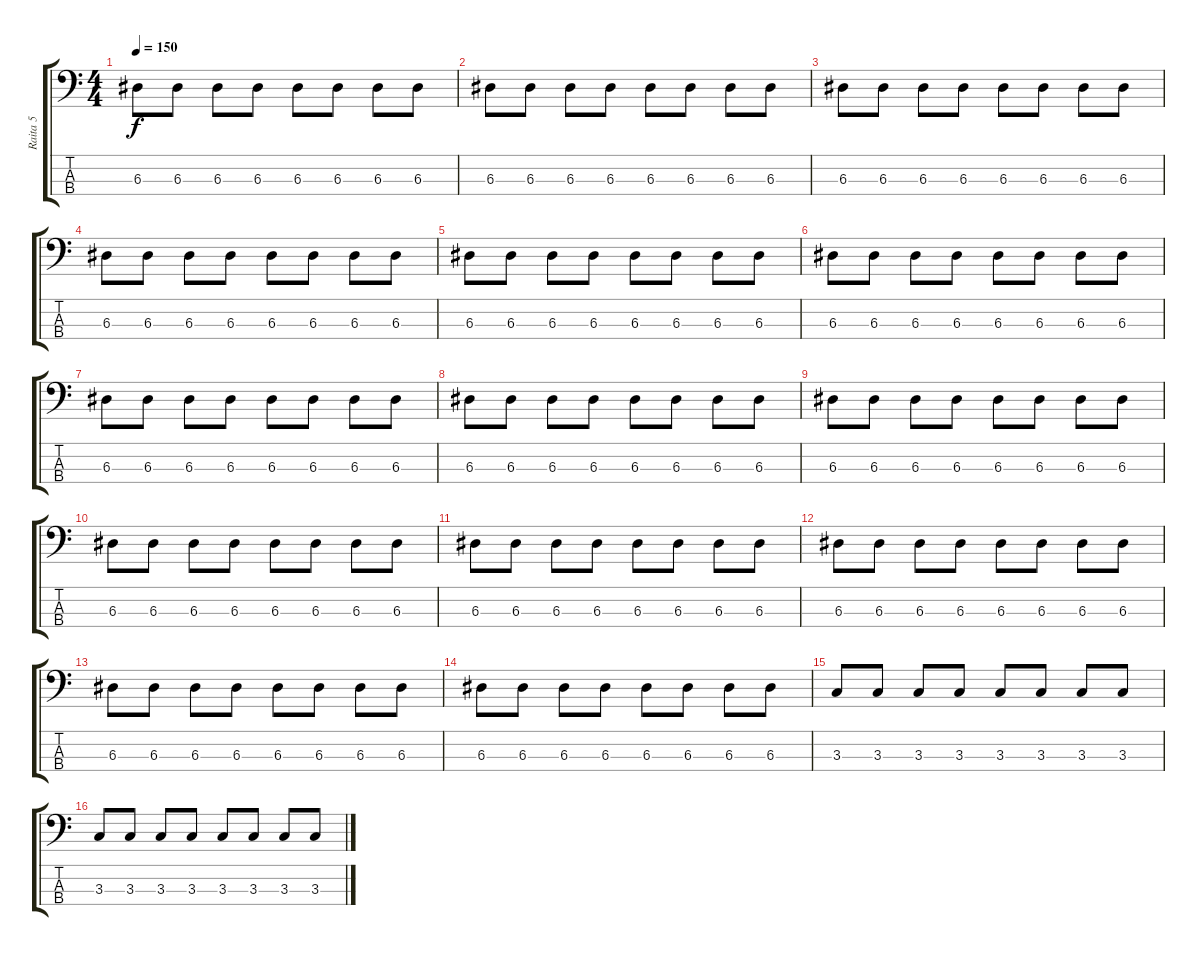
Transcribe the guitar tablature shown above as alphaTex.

\track ("Raita 5" "Raita 5") {instrument electricbasspick}
\staff {score tabs}
\tuning (G2 D2 A1 E1) {hide}
\ts (4 4)
\tempo 150
\clef f4
\ks c
6.3.8{dy f} 6.3.8 6.3.8 6.3.8 6.3.8 6.3.8 6.3.8 6.3.8 |
6.3.8 6.3.8 6.3.8 6.3.8 6.3.8 6.3.8 6.3.8 6.3.8 |
6.3.8 6.3.8 6.3.8 6.3.8 6.3.8 6.3.8 6.3.8 6.3.8 |
6.3.8 6.3.8 6.3.8 6.3.8 6.3.8 6.3.8 6.3.8 6.3.8 |
6.3.8 6.3.8 6.3.8 6.3.8 6.3.8 6.3.8 6.3.8 6.3.8 |
6.3.8 6.3.8 6.3.8 6.3.8 6.3.8 6.3.8 6.3.8 6.3.8 |
6.3.8 6.3.8 6.3.8 6.3.8 6.3.8 6.3.8 6.3.8 6.3.8 |
6.3.8 6.3.8 6.3.8 6.3.8 6.3.8 6.3.8 6.3.8 6.3.8 |
6.3.8 6.3.8 6.3.8 6.3.8 6.3.8 6.3.8 6.3.8 6.3.8 |
6.3.8 6.3.8 6.3.8 6.3.8 6.3.8 6.3.8 6.3.8 6.3.8 |
6.3.8 6.3.8 6.3.8 6.3.8 6.3.8 6.3.8 6.3.8 6.3.8 |
6.3.8 6.3.8 6.3.8 6.3.8 6.3.8 6.3.8 6.3.8 6.3.8 |
6.3.8 6.3.8 6.3.8 6.3.8 6.3.8 6.3.8 6.3.8 6.3.8 |
6.3.8 6.3.8 6.3.8 6.3.8 6.3.8 6.3.8 6.3.8 6.3.8 |
3.3.8 3.3.8 3.3.8 3.3.8 3.3.8 3.3.8 3.3.8 3.3.8 |
3.3.8 3.3.8 3.3.8 3.3.8 3.3.8 3.3.8 3.3.8 3.3.8
